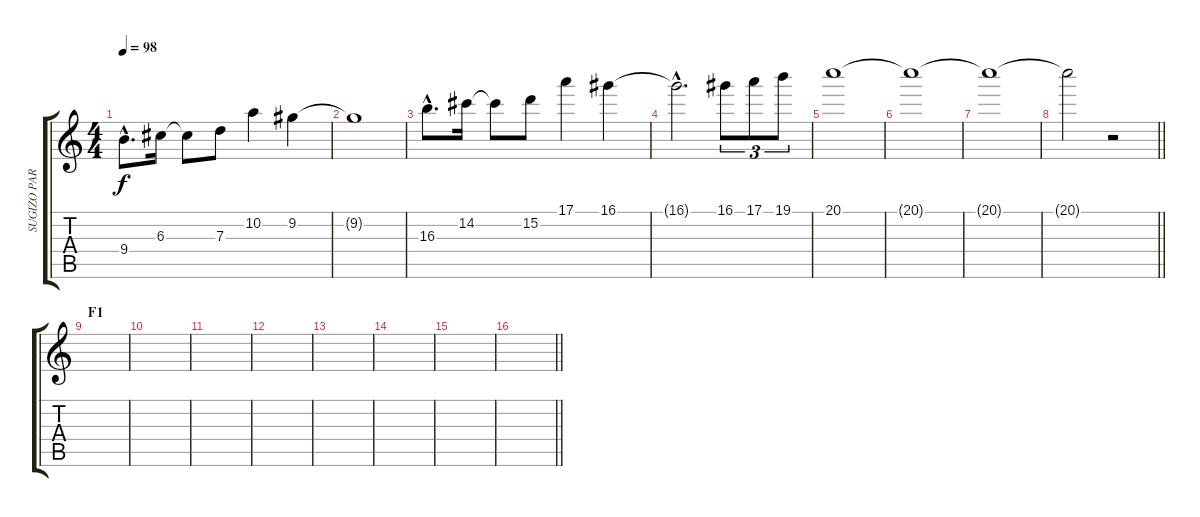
\track ("SUGIZO PART 1" "SUGIZO PAR") {instrument distortionguitar}
\staff {score tabs}
\tuning (E4 B3 G3 D3 A2 E2) {hide}
\ts (4 4)
\tempo 98
\clef g2
\ks c
9.4{hac}.8{d dy f} 6.3.16 6.3{t}.8 7.3.8 10.2.4 9.2.4 |
9.2{t}.1 |
16.3{hac}.8{d} 14.2.16 14.2{t}.8 15.2.8 17.1.4 16.1.4 |
16.1{hac t}.2{d} 16.1.8{tu (3 2)} 17.1.8{tu (3 2)} 19.1.8{tu (3 2)} |
20.1.1 |
20.1{t}.1 |
20.1{t}.1 |
\barLineRight lightlight
20.1{t}.2 r.2 |
\section ("" "F1")
|
|
|
|
|
|
|
\barLineRight lightlight
